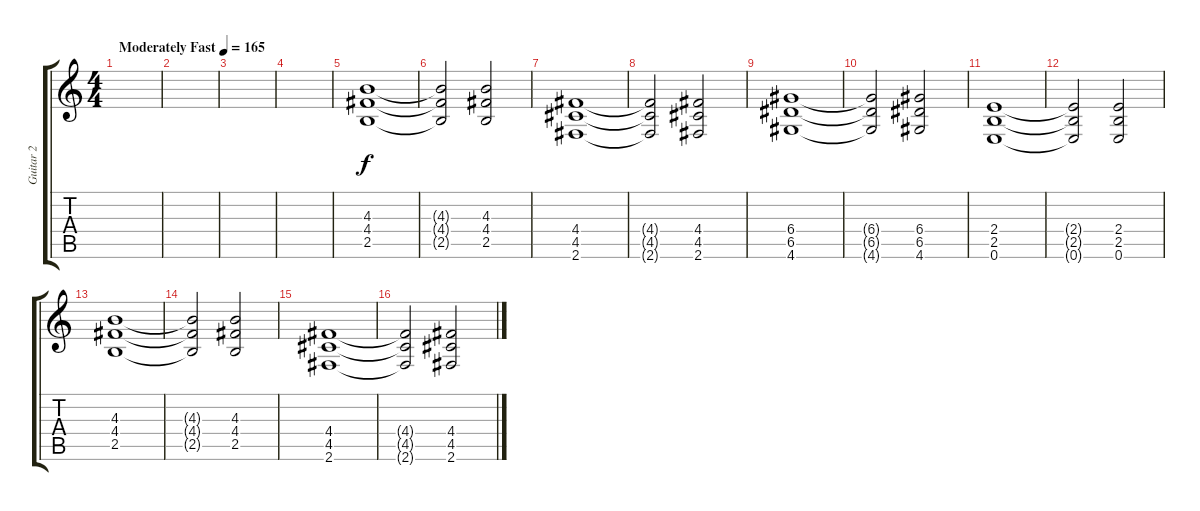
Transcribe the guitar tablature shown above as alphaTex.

\track ("Guitar 2" "Guitar 2") {instrument overdrivenguitar}
\staff {score tabs}
\tuning (E4 B3 G3 D3 A2 E2) {hide}
\ts (4 4)
\tempo (165 "Moderately Fast")
\clef g2
\ks c
|
|
|
|
(4.3 4.4 2.5).1 |
(4.3{t} 4.4{t} 2.5{t}).2 (4.3 4.4 2.5).2 |
(4.4 4.5 2.6).1 |
(4.4{t} 4.5{t} 2.6{t}).2 (4.4 4.5 2.6).2 |
(6.4 6.5 4.6).1 |
(6.4{t} 6.5{t} 4.6{t}).2 (6.4 6.5 4.6).2 |
(2.4 2.5 0.6).1 |
(2.4{t} 2.5{t} 0.6{t}).2 (2.4 2.5 0.6).2 |
(4.3 4.4 2.5).1 |
(4.3{t} 4.4{t} 2.5{t}).2 (4.3 4.4 2.5).2 |
(4.4 4.5 2.6).1 |
(4.4{t} 4.5{t} 2.6{t}).2 (4.4 4.5 2.6).2
